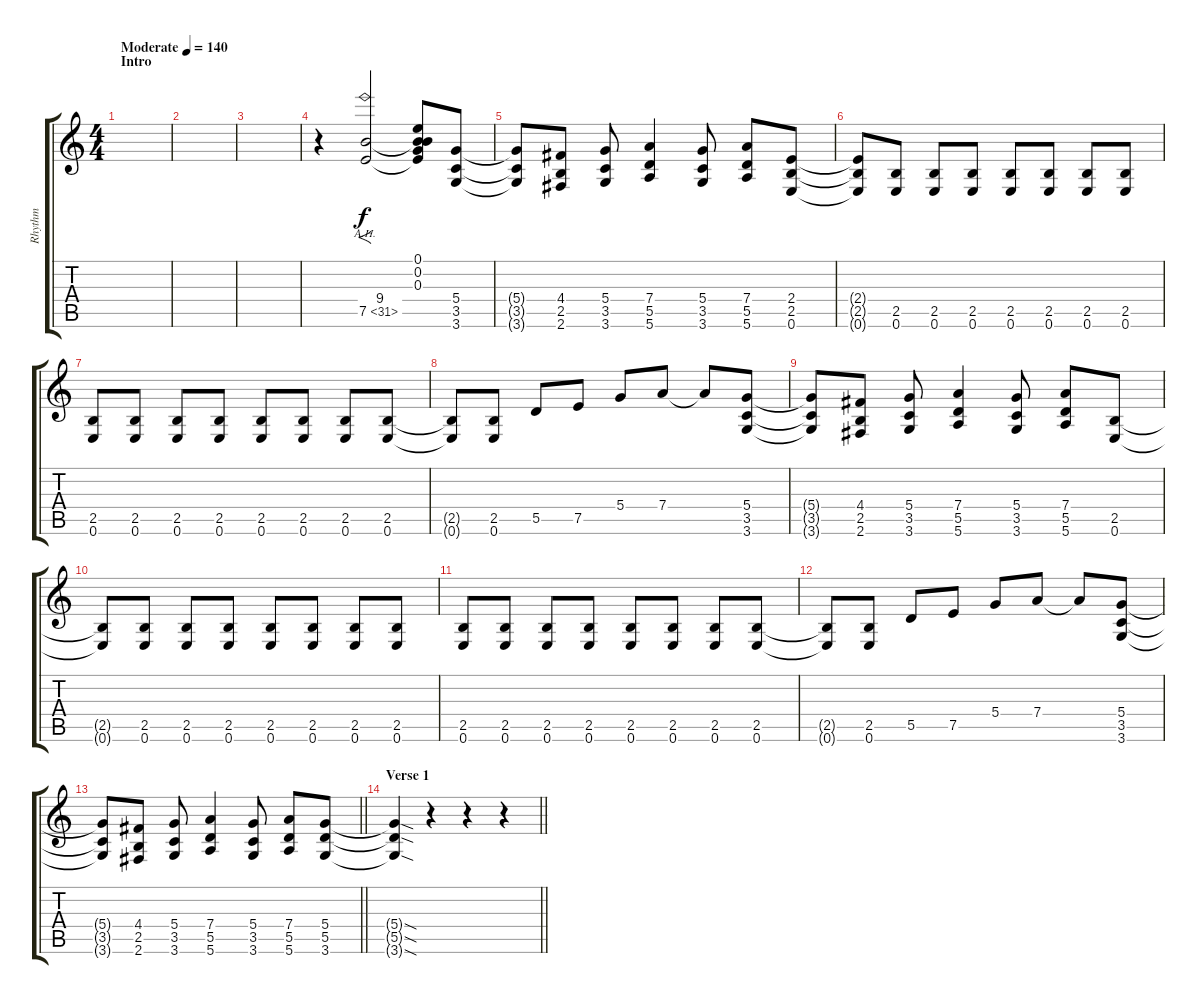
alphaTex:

\track ("Rhythm" "Rhythm") {instrument distortionguitar}
\staff {score tabs}
\tuning (E4 B3 G3 D3 A2 E2) {hide}
\ts (4 4)
\section ("" "Intro")
\tempo (140 "Moderate")
\clef g2
\ks c
|
|
|
r.4{volume 13} (9.4 7.5{ah 24}).2{f} (0.1 0.2 0.3 9.4{t} 7.5{t}).8 (5.4 3.5 3.6).8 |
(5.4{t} 3.5{t} 3.6{t}).8 (4.4 2.5 2.6).8 (5.4 3.5 3.6).8 (7.4 5.5 5.6).4 (5.4 3.5 3.6).8 (7.4 5.5 5.6).8 (2.4 2.5 0.6).8 |
(2.4{t} 2.5{t} 0.6{t}).8 (2.5 0.6).8 (2.5 0.6).8 (2.5 0.6).8 (2.5 0.6).8 (2.5 0.6).8 (2.5 0.6).8 (2.5 0.6).8 |
(2.5 0.6).8 (2.5 0.6).8 (2.5 0.6).8 (2.5 0.6).8 (2.5 0.6).8 (2.5 0.6).8 (2.5 0.6).8 (2.5 0.6).8 |
(2.5{t} 0.6{t}).8 (2.5 0.6).8 5.5.8 7.5.8 5.4.8 7.4.8 7.4{t}.8 (5.4 3.5 3.6).8 |
(5.4{t} 3.5{t} 3.6{t}).8 (4.4 2.5 2.6).8 (5.4 3.5 3.6).8 (7.4 5.5 5.6).4 (5.4 3.5 3.6).8 (7.4 5.5 5.6).8 (2.5 0.6).8 |
(2.5{t} 0.6{t}).8 (2.5 0.6).8 (2.5 0.6).8 (2.5 0.6).8 (2.5 0.6).8 (2.5 0.6).8 (2.5 0.6).8 (2.5 0.6).8 |
(2.5 0.6).8 (2.5 0.6).8 (2.5 0.6).8 (2.5 0.6).8 (2.5 0.6).8 (2.5 0.6).8 (2.5 0.6).8 (2.5 0.6).8 |
(2.5{t} 0.6{t}).8 (2.5 0.6).8 5.5.8 7.5.8 5.4.8 7.4.8 7.4{t}.8 (5.4 3.5 3.6).8 |
\barLineRight lightlight
(5.4{t} 3.5{t} 3.6{t}).8 (4.4 2.5 2.6).8 (5.4 3.5 3.6).8 (7.4 5.5 5.6).4 (5.4 3.5 3.6).8 (7.4 5.5 5.6).8 (5.4 5.5 3.6).8 |
\section ("" "Verse 1")
\barLineRight lightlight
(5.4{sod t} 5.5{sod t} 3.6{sod t}).4 r.4 r.4 r.4
